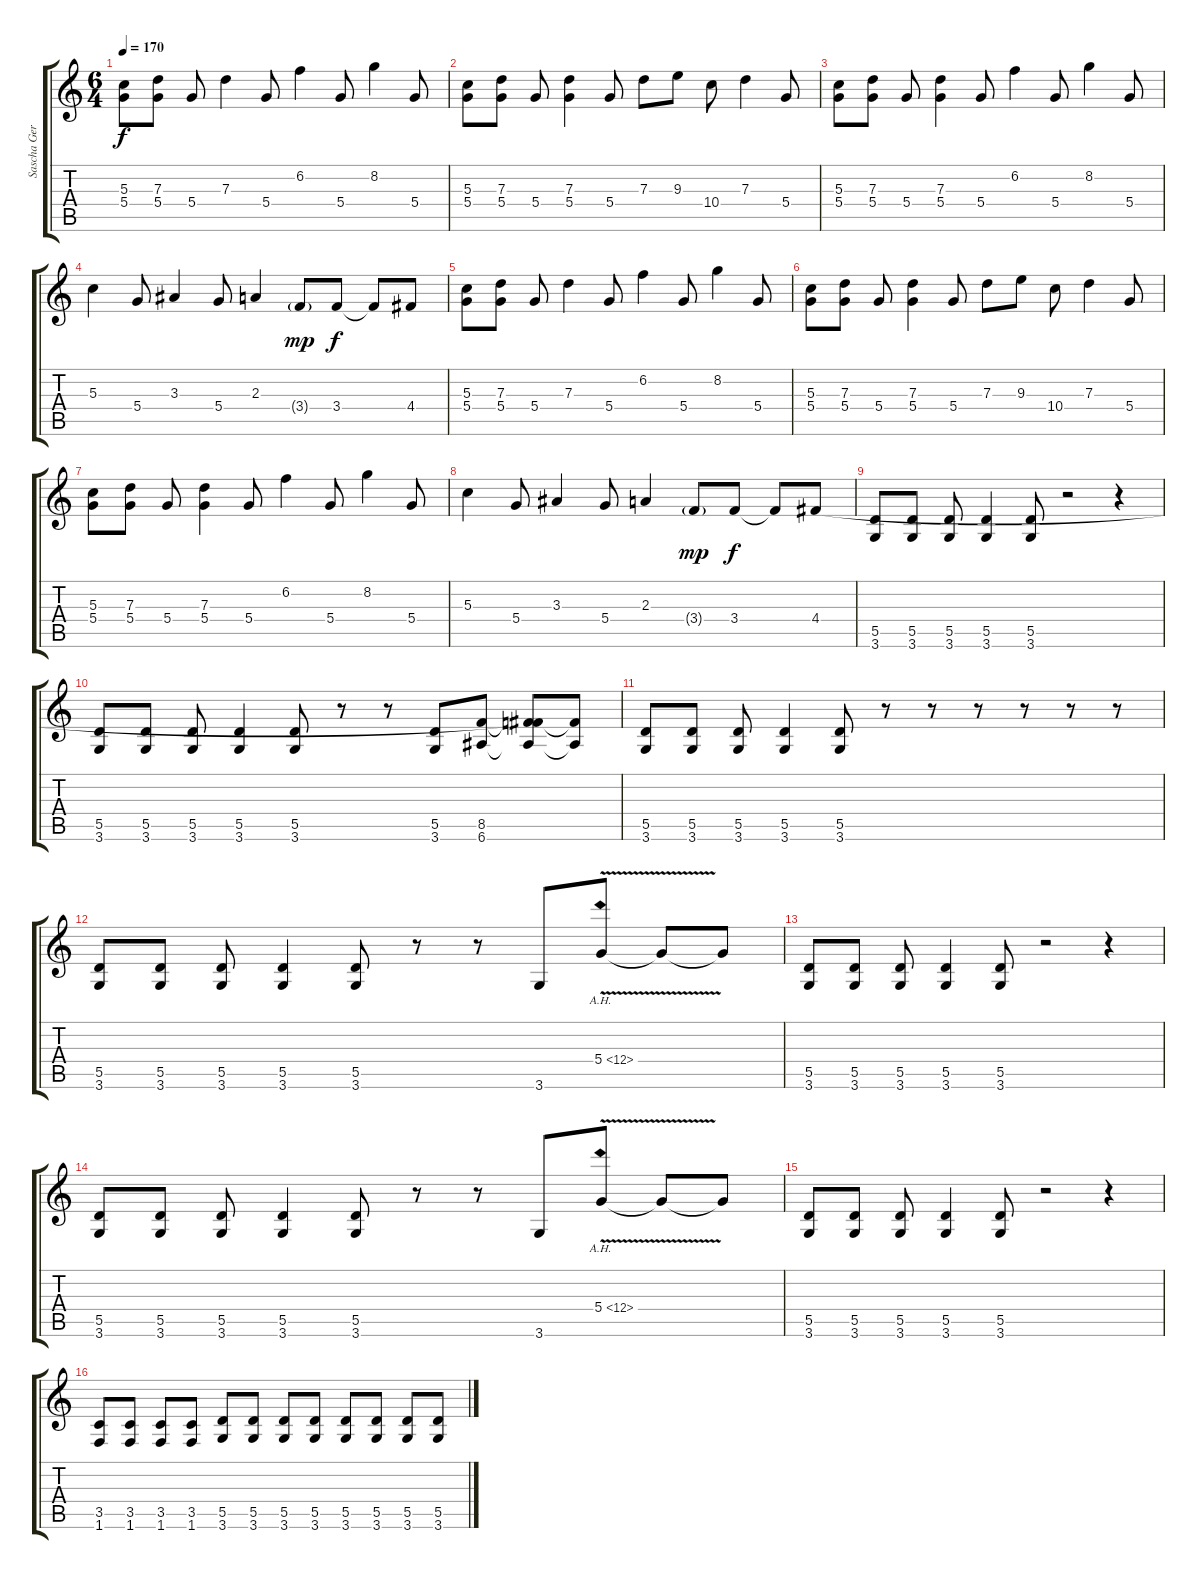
\track ("Sascha Gerstner" "Sascha Ger") {instrument distortionguitar}
\staff {score tabs}
\tuning (E4 B3 G3 D3 A2 E2) {hide}
\ts (6 4)
\tempo 170
\clef g2
\ks c
(5.3 5.4).8{dy f instrument electricguitarclean} (7.3 5.4).8 5.4.8 7.3.4 5.4.8 6.2.4 5.4.8 8.2.4 5.4.8 |
(5.3 5.4).8 (7.3 5.4).8 5.4.8 (7.3 5.4).4 5.4.8 7.3.8 9.3.8 10.4.8 7.3.4 5.4.8 |
(5.3 5.4).8 (7.3 5.4).8 5.4.8 (7.3 5.4).4 5.4.8 6.2.4 5.4.8 8.2.4 5.4.8 |
5.3.4 5.4.8 3.3.4 5.4.8 2.3.4 3.4{g}.8{dy mp} 3.4.8{dy f} 3.4{t}.8 4.4.8 |
(5.3 5.4).8{instrument electricguitarclean} (7.3 5.4).8 5.4.8 7.3.4 5.4.8 6.2.4 5.4.8 8.2.4 5.4.8 |
(5.3 5.4).8 (7.3 5.4).8 5.4.8 (7.3 5.4).4 5.4.8 7.3.8 9.3.8 10.4.8 7.3.4 5.4.8 |
(5.3 5.4).8 (7.3 5.4).8 5.4.8 (7.3 5.4).4 5.4.8 6.2.4 5.4.8 8.2.4 5.4.8 |
5.3.4 5.4.8 3.3.4 5.4.8 2.3.4 3.4{g}.8{dy mp} 3.4.8{dy f} 3.4{t}.8 4.4.8 |
(5.5 3.6).8{instrument distortionguitar} (5.5 3.6).8 (5.5 3.6).8 (5.5 3.6).4 (5.5 3.6).8 r.2 r.4 |
(5.5 3.6).8 (5.5 3.6).8 (5.5 3.6).8 (5.5 3.6).4 (5.5 3.6).8 r.8 r.8 (5.5 3.6).8 (8.5 6.6).8 (4.4{t} 8.5{t} 6.6{t}).8 (8.5{t} 6.6{t}).8 |
(5.5 3.6).8 (5.5 3.6).8 (5.5 3.6).8 (5.5 3.6).4 (5.5 3.6).8 r.8 r.8 r.8 r.8 r.8 r.8 |
(5.5 3.6).8 (5.5 3.6).8 (5.5 3.6).8 (5.5 3.6).4 (5.5 3.6).8 r.8 r.8 3.6.8 5.4{ah 7 v}.8 5.4{t}.8 5.4{t}.8 |
(5.5 3.6).8{instrument distortionguitar} (5.5 3.6).8 (5.5 3.6).8 (5.5 3.6).4 (5.5 3.6).8 r.2 r.4 |
(5.5 3.6).8 (5.5 3.6).8 (5.5 3.6).8 (5.5 3.6).4 (5.5 3.6).8 r.8 r.8 3.6.8 5.4{ah 7 v}.8 5.4{t}.8 5.4{t}.8 |
(5.5 3.6).8{instrument distortionguitar} (5.5 3.6).8 (5.5 3.6).8 (5.5 3.6).4 (5.5 3.6).8 r.2 r.4 |
(3.5 1.6).8 (3.5 1.6).8 (3.5 1.6).8 (3.5 1.6).8 (5.5 3.6).8 (5.5 3.6).8 (5.5 3.6).8 (5.5 3.6).8 (5.5 3.6).8 (5.5 3.6).8 (5.5 3.6).8 (5.5 3.6).8
